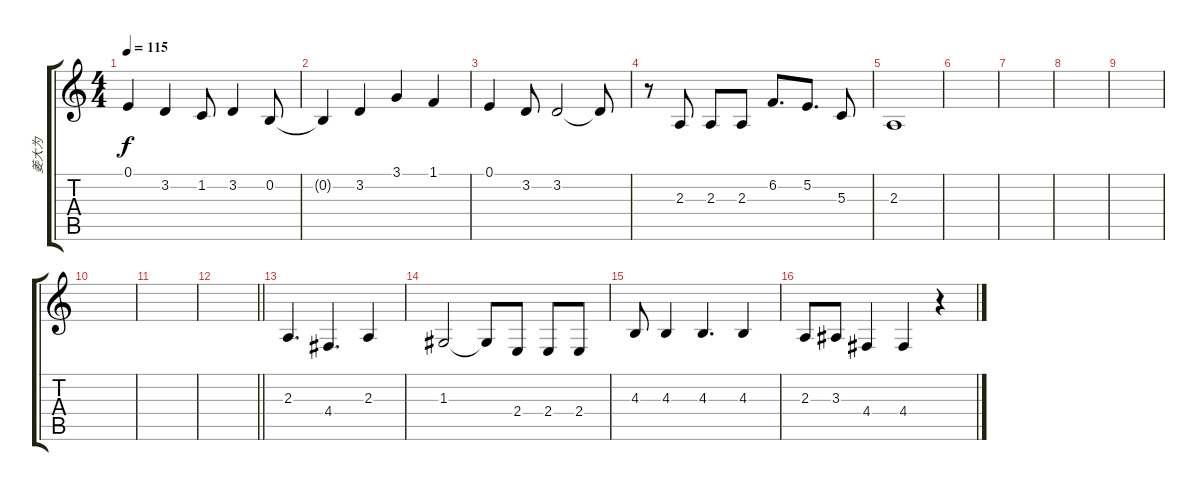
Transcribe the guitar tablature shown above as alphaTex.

\track ("姜大为" "姜大为") {instrument choiraahs}
\staff {score tabs}
\tuning (E4 B3 G3 D3 A2 E2) {hide}
\ts (4 4)
\tempo 115
\clef g2
\ks c
0.1.4{dy f} 3.2.4 1.2.8 3.2.4 0.2.8 |
0.2{t}.4 3.2.4 3.1.4 1.1.4 |
0.1.4 3.2.8 3.2.2 3.2{t}.8 |
r.8 2.3.8 2.3.8 2.3.8 6.2.8{d} 5.2.8{d} 5.3.8 |
2.3.1 |
|
|
|
|
|
|
\barLineRight lightlight
|
2.3.4{d} 4.4.4{d} 2.3.4 |
1.3.2 1.3{t}.8 2.4.8 2.4.8 2.4.8 |
4.3.8 4.3.4 4.3.4{d} 4.3.4 |
2.3.8 3.3.8 4.4.4 4.4.4 r.4
